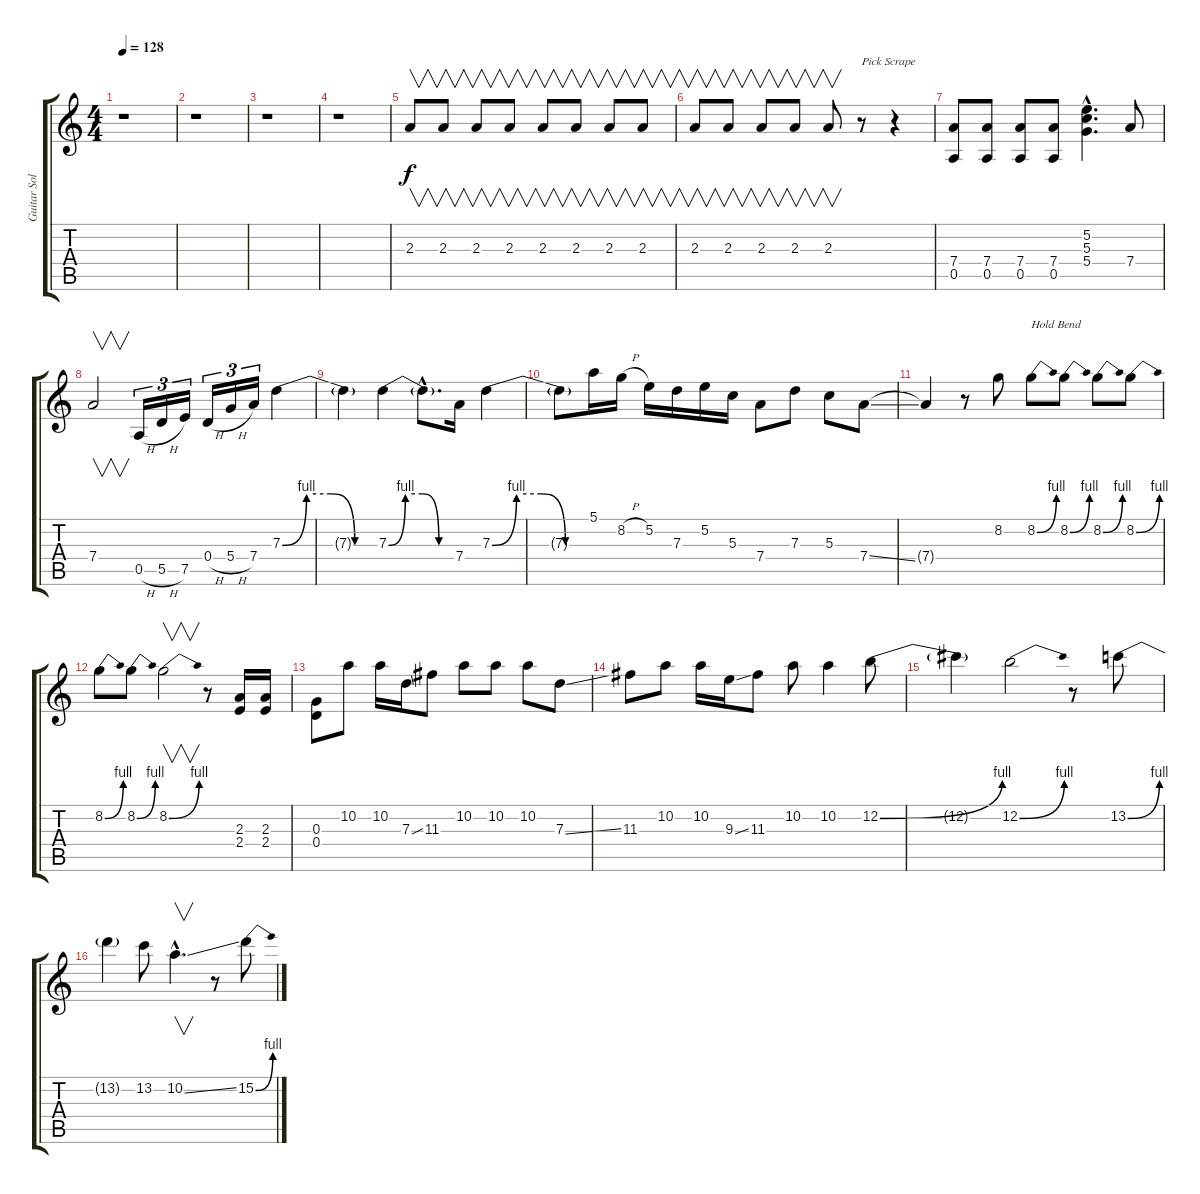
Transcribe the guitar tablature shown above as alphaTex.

\track ("Guitar Solo" "Guitar Sol") {instrument distortionguitar}
\staff {score tabs}
\tuning (E4 B3 G3 D3 A2 E2) {hide}
\ts (4 4)
\tempo 128
\clef g2
\ks c
r.1{dy f} |
r.1 |
r.1 |
r.1 |
2.3.8{v} 2.3.8{v} 2.3.8{v} 2.3.8{v} 2.3.8{v} 2.3.8{v} 2.3.8{v} 2.3.8{v} |
2.3.8{v} 2.3.8{v} 2.3.8{v} 2.3.8{v} 2.3.8{v} r.8{txt "Pick Scrape"} r.4 |
(7.4 0.5).8 (7.4 0.5).8 (7.4 0.5).8 (7.4 0.5).8 (5.2{hac} 5.3{hac} 5.4{hac}).4{d} 7.4.8 |
7.4.2{v} 0.5{h}.16{tu (3 2)} 5.5{h}.16{tu (3 2)} 7.5.16{tu (3 2)} 0.4{h}.16{tu (3 2)} 5.4{h}.16{tu (3 2)} 7.4.16{tu (3 2)} 7.3{be (custom 0 0 15 4 30 4 45 0 60 0)}.4 |
7.3{t}.4 7.3{be (custom 0 0 15 4 30 4 45 0 60 0)}.4 7.3{hac t}.8{d} 7.4.16 7.3{be (custom 0 0 15 4 30 4 45 0 60 0)}.4 |
7.3{t}.8 5.1.16 8.2{h}.16 5.2.16 7.3.16 5.2.16 5.3.16 7.4.8 7.3.8 5.3.8 7.4{ss}.8 |
7.4{t}.4 r.8 8.2.8 8.2{be (bend 0 0 60 4)}.8{txt "Hold Bend"} 8.2{be (bend 0 0 60 4)}.8 8.2{be (bend 0 0 60 4)}.8 8.2{be (bend 0 0 60 4)}.8 |
8.2{be (bend 0 0 60 4)}.8 8.2{be (bend 0 0 60 4)}.8 8.2{be (bend 0 0 60 4)}.2{v} r.8 (2.3 2.4).16 (2.3 2.4).16 |
(0.3 0.4).8 10.2.8 10.2.16 7.3{ss}.16 11.3.8 10.2.8 10.2.8 10.2.8 7.3{ss}.8 |
11.3.8 10.2.8 10.2.16 9.3{ss}.16 11.3.8 10.2.8 10.2.4 12.2{be (bend 0 0 60 4)}.8 |
12.2{t}.4 12.2{be (bend 0 0 60 4)}.2 r.8 13.2{be (bend 0 0 60 4)}.8 |
13.2{t}.4 13.2.8 10.2{ss hac}.4{v d} r.8 15.2{be (bend 0 0 60 4)}.8
